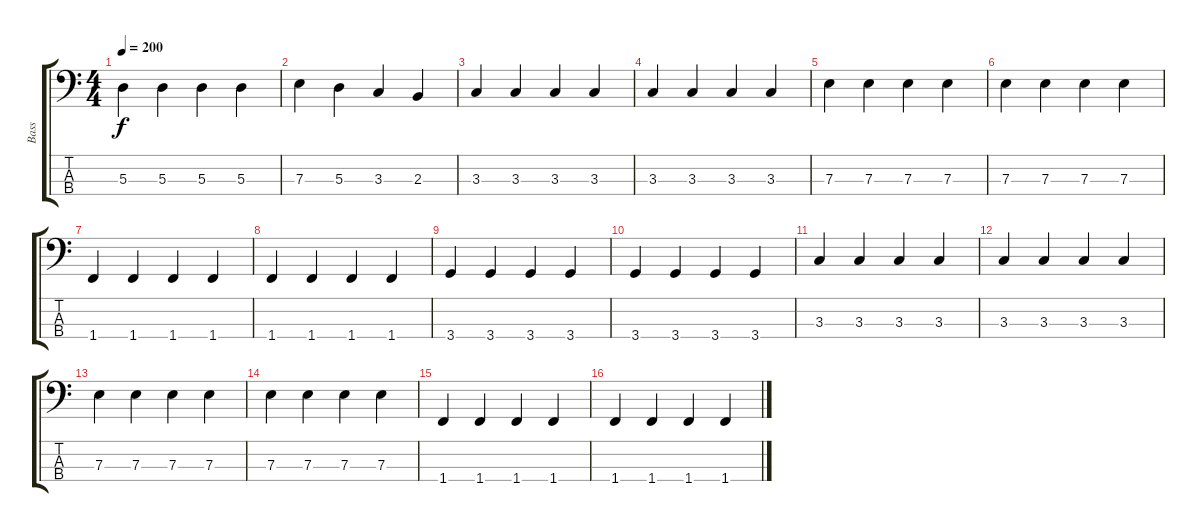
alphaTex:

\track ("Bass" "Bass") {instrument electricbasspick}
\staff {score tabs}
\tuning (G2 D2 A1 E1) {hide}
\ts (4 4)
\tempo 200
\clef f4
\ks c
5.3.4{dy f} 5.3.4 5.3.4 5.3.4 |
7.3.4 5.3.4 3.3.4 2.3.4 |
3.3.4 3.3.4 3.3.4 3.3.4 |
3.3.4 3.3.4 3.3.4 3.3.4 |
7.3.4 7.3.4 7.3.4 7.3.4 |
7.3.4 7.3.4 7.3.4 7.3.4 |
1.4.4 1.4.4 1.4.4 1.4.4 |
1.4.4 1.4.4 1.4.4 1.4.4 |
3.4.4 3.4.4 3.4.4 3.4.4 |
3.4.4 3.4.4 3.4.4 3.4.4 |
3.3.4 3.3.4 3.3.4 3.3.4 |
3.3.4 3.3.4 3.3.4 3.3.4 |
7.3.4 7.3.4 7.3.4 7.3.4 |
7.3.4 7.3.4 7.3.4 7.3.4 |
1.4.4 1.4.4 1.4.4 1.4.4 |
1.4.4 1.4.4 1.4.4 1.4.4
